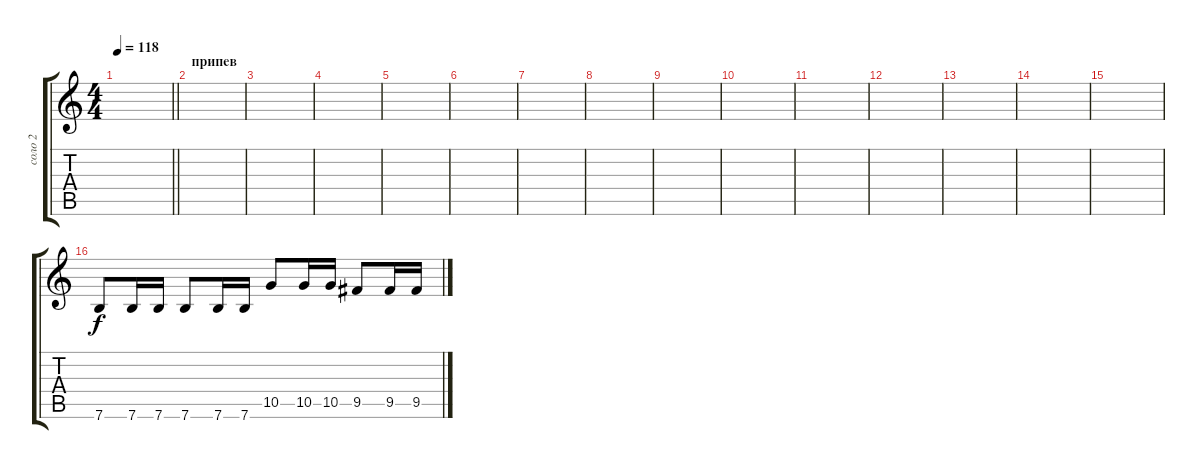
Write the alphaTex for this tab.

\track ("соло 2" "соло 2") {instrument electricguitarmuted}
\staff {score tabs}
\tuning (E4 B3 G3 D3 A2 E2) {hide}
\ts (4 4)
\tempo 118
\clef g2
\barLineRight lightlight
\ks c
|
\section ("" "припев")
|
|
|
|
|
|
|
|
|
|
|
|
|
|
7.6.8 7.6.16 7.6.16 7.6.8 7.6.16 7.6.16 10.5.8 10.5.16 10.5.16 9.5.8 9.5.16 9.5.16
